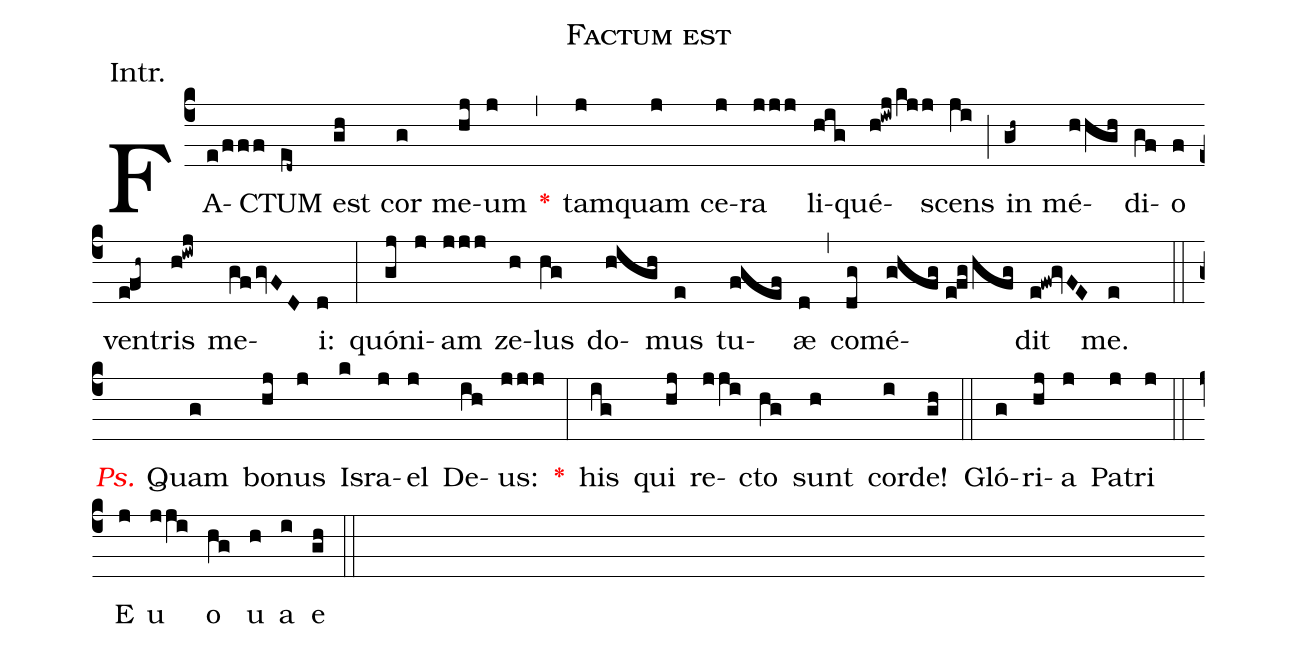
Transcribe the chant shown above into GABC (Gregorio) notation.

name:Factum est;
annotation:Intr.;
mode:III.;
office-part:Introit;
%%
(c4) FA(e/fff)CTUM(ed~) est(gh) cor(g) me(hj)um(j) <v>\red{*}</v>(,) tam(j)quam(j) ce(j)ra(jjj) li(hig)qué(h!iwj/kjj)scens(ji) (;) in(gh~) mé(hhgh)di(gf)o(f) ven(e!fh~)tris(h!iwj) me(gf/gvFD)i:(d) (:) quó(gj)ni(j)am(jjj) ze(h)lus(hg) do(high)mus(e) tu(fgef)æ(d) (,) co(dg)mé(ghfg//e!fg/hfg)dit(e!fw!gvFE) me.(e) (::) <v>\redit{Ps.}</v> Quam(g) bo(hj)nus(j) Is(k)ra(j)el(j) De(ih)us:(jjj) <v>\red{*}</v>(:) his(ig) qui(hj) re(jji)cto(hg) sunt(h) cor(i)de!(gh) (::) Gló(g)ri(hj)a(j) Pa(j)tri(j) (::) E(j) u(jji) o(hg) u(h) a(i) e(gh) (::)
